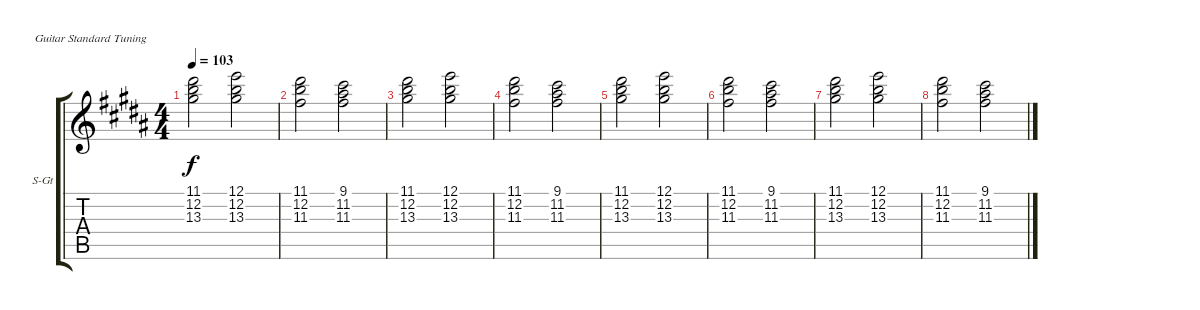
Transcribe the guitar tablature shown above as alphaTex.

\defaultSystemsLayout 4
\bracketExtendMode groupsimilarinstruments
\firstSystemTrackNameOrientation horizontal
\otherSystemsTrackNameOrientation horizontal
\track ("Flute" "S-Gt") {instrument acousticguitarsteel}
\staff {score tabs}
\tuning (E4 B3 G3 D3 A2 E2)
\ts (4 4)
\tempo 103
\clef g2
\scale
0.333333
\ks b
(13.3 12.2 11.1).2{dy f} (12.1 12.2 13.3).2 |
\scale
0.333333 (11.3 12.2 11.1).2 (9.1 11.2 11.3).2 |
\scale
0.333333 (13.3 12.2 11.1).2 (12.1 12.2 13.3).2 |
\scale
0.333333 (11.3 12.2 11.1).2 (9.1 11.2 11.3).2 |
\scale
0.333333 (13.3 12.2 11.1).2 (12.1 12.2 13.3).2 |
\scale
0.333333 (11.3 12.2 11.1).2 (9.1 11.2 11.3).2 |
\scale
0.333333 (13.3 12.2 11.1).2 (12.1 12.2 13.3).2 |
(11.3 12.2 11.1).2 (9.1 11.2 11.3).2
